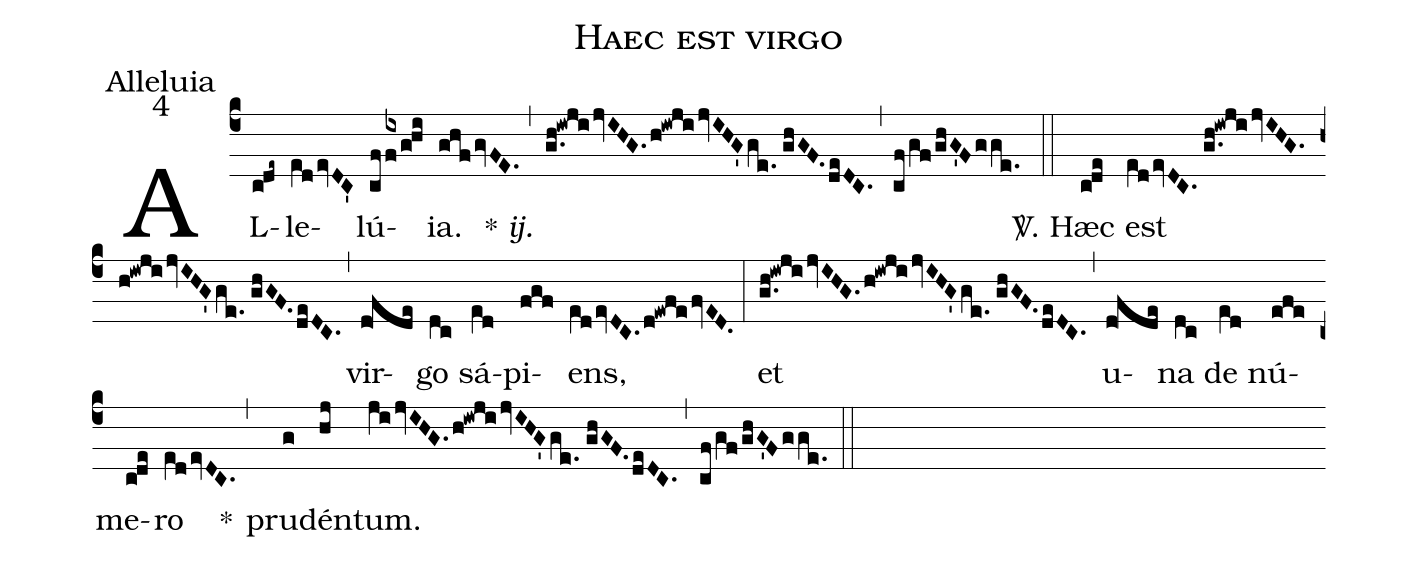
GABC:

name:Haec est virgo;
office-part:Alleluia;
mode:4;
%%
(c4) AL(cde~)le(e[ll:1]devDC')lú(cf/[1]{ix}f/ghi)ia.(ghfgvFE.) {*}~<i>ij.</i>(,) (g.h!iwjijvIHG.h!iwjijvIHG'ge.//ghGF.deDC.) (,) (cf/gf/ghG'Fgge.) (::)
<sp>V/</sp>. Hæc(cde) est(e[ll:1]devDC.//g.h!iwjijvIHG.h!iwjijvIHG'ge.//ghGF.deDC.) (,) vir(d!fde)go(dc) sá(e[ll:1]d)pi(fgf)ens,(e[ll:1]devDC.d!ewfefvED.) (:)
et(g.h!iwjijvIHG.h!iwjijvIHG'ge.//ghGF.deDC.) (,) u(d!fde)na(dc) de(e[ll:1]d) nú(efe)me(cde)ro(e[ll:1]devDC.) *(,) pru(g)dén(hj)tum.(jijvIHG.h!iwjijvIHG'ge.//ghGF.deDC.) (,) (cf/gf/!ghG'Fgge.) (::)
